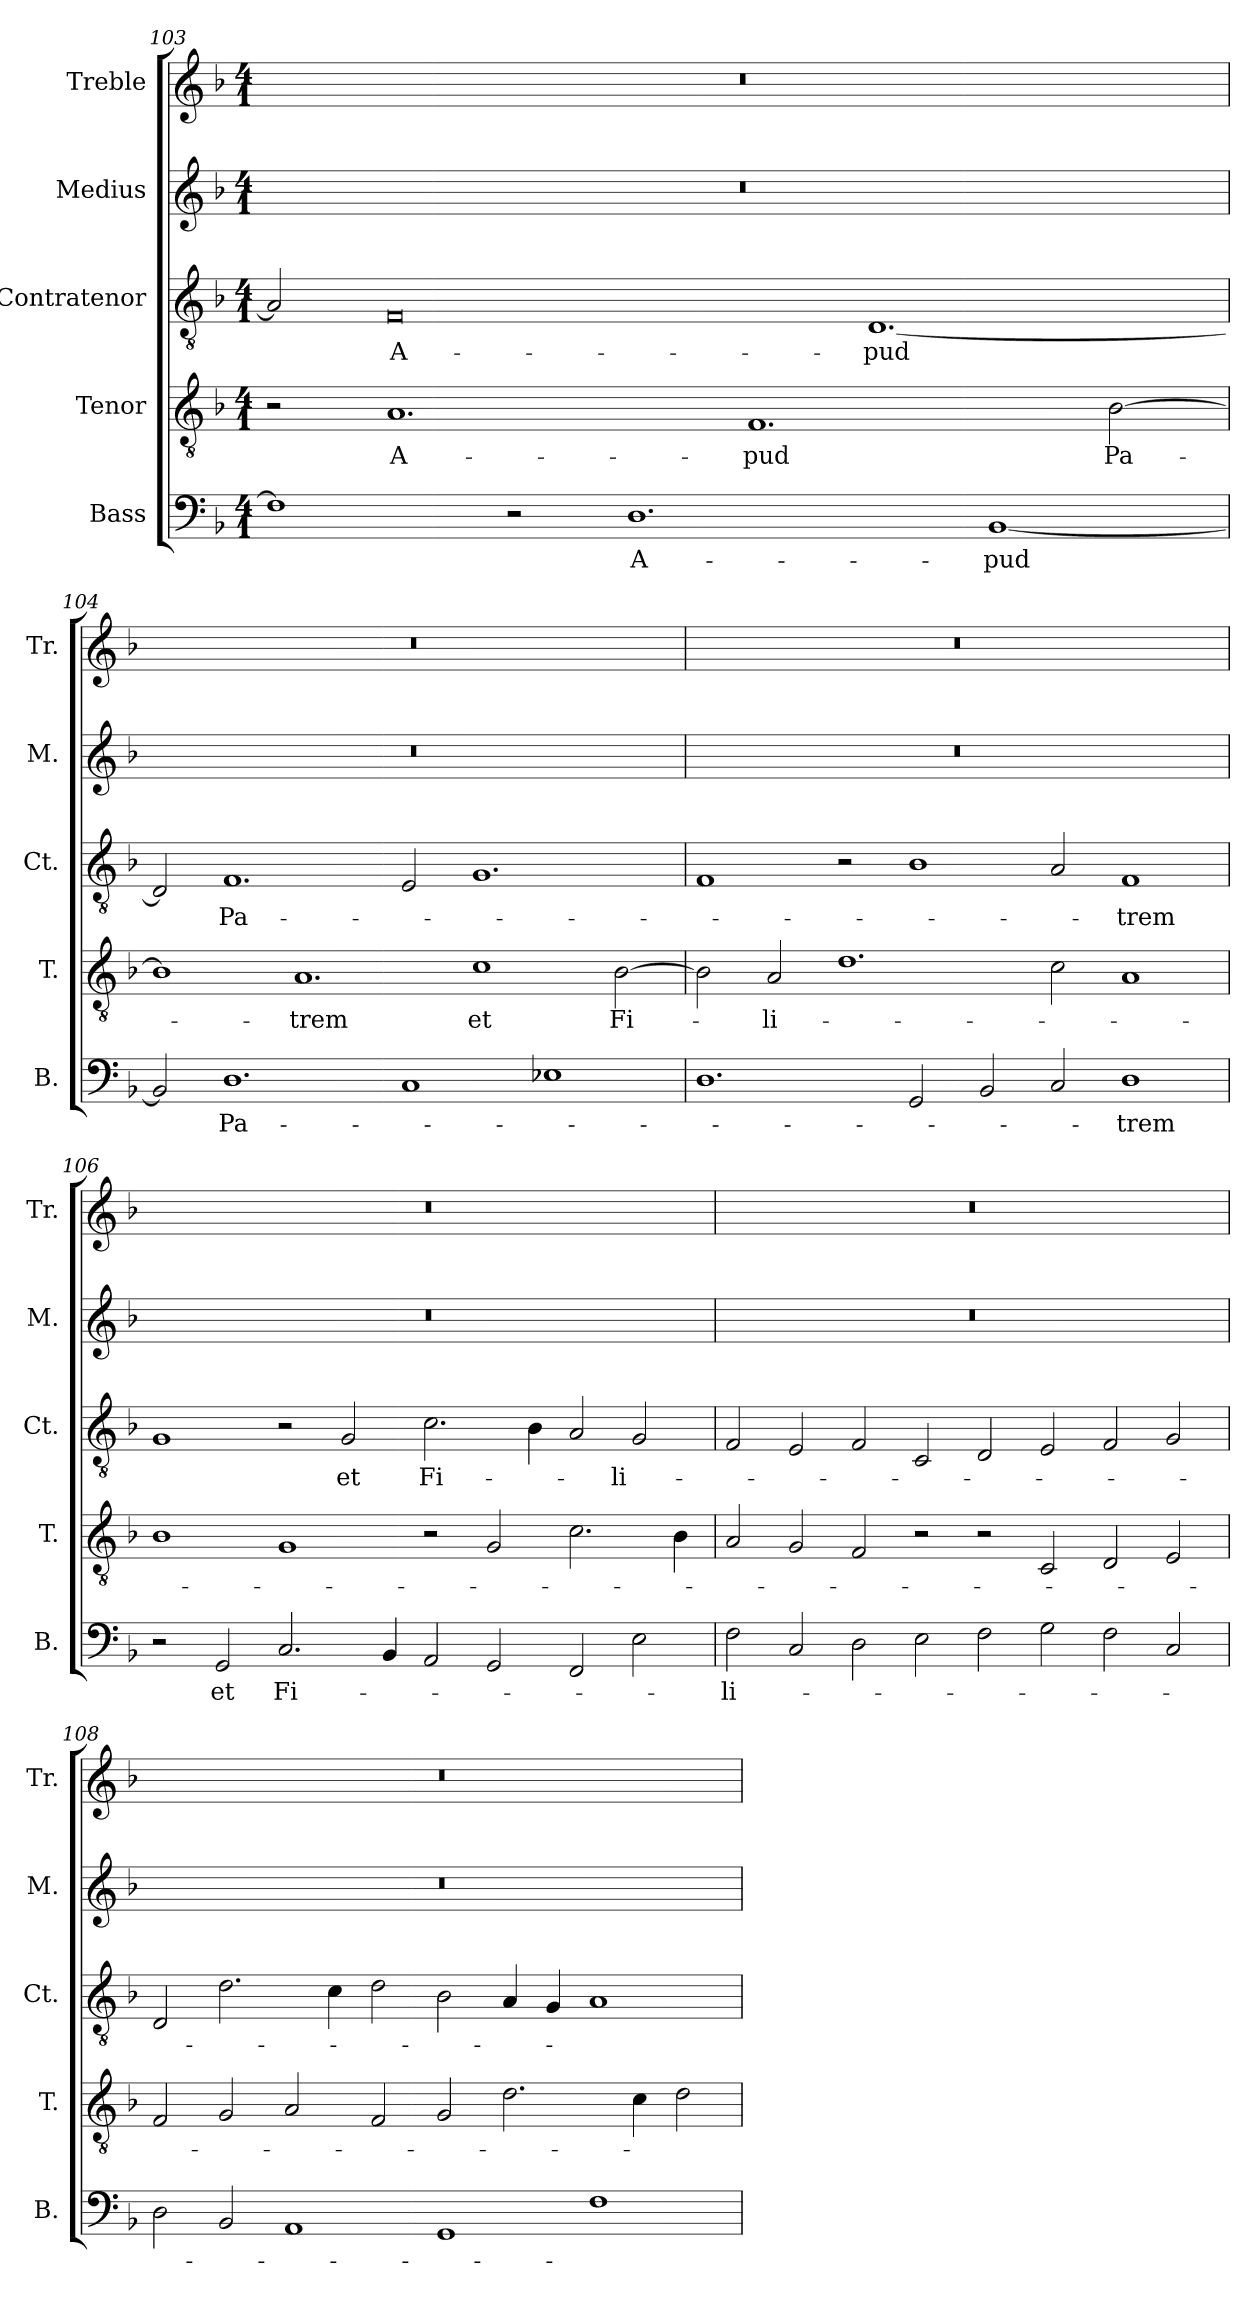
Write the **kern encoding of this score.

**kern	**text	**kern	**text	**kern	**text	**kern	**kern
*part5	*part5	*part4	*part4	*part3	*part3	*part2	*part1
*staff5	*staff5	*staff4	*staff4	*staff3	*staff3	*staff2	*staff1
*I"Bass	*	*I"Tenor	*	*I"Contratenor	*	*I"Medius	*I"Treble
*I'B.	*	*I'T.	*	*I'Ct.	*	*I'M.	*I'Tr.
*clefF4	*	*clefGv2	*	*clefGv2	*	*clefG2	*clefG2
*	*	*ITrd7c12	*	*ITrd7c12	*	*	*
*k[b-]	*	*k[b-]	*	*k[b-]	*	*k[b-]	*k[b-]
*d:	*	*d:	*	*d:	*	*d:	*d:
*M4/1	*	*M4/1	*	*M4/1	*	*M4/1	*M4/1
=103	=103	=103	=103	=103	=103	=103	=103
!	!	!	!	!	!	!LO:N:vis=1	!LO:N:vis=1
1Fi]	.	2r	.	2AAi/]	.	00r	00r
!	!	!	!LO:LY:b:color=#000000	!	!	!	!
!	!	!	!	!	!LO:LY:b:color=#000000	!	!
.	.	1.AAi	A-	0FFi	A-	.	.
2r	.	.	.	.	.	.	.
!	!LO:LY:b:color=#000000	!	!	!	!	!	!
1.Di	A-	.	.	.	.	.	.
!	!	!	!LO:LY:b:color=#000000	!	!	!	!
.	.	1.FFi	-pud	.	.	.	.
!	!	!	!	!	!LO:LY:b:color=#000000	!	!
.	.	.	.	[<1.DDi	-pud	.	.
!	!LO:LY:b:color=#000000	!	!	!	!	!	!
[<1BB-i	-pud	.	.	.	.	.	.
!	!	!	!LO:LY:b:color=#000000	!	!	!	!
.	.	[>2BB-i\	Pa-	.	.	.	.
=104	=104	=104	=104	=104	=104	=104	=104
!	!	!	!	!	!	!LO:N:vis=1	!LO:N:vis=1
2BB-i/]	.	1BB-i]	.	2DDi/]	.	00r	00r
!	!LO:LY:b:color=#000000	!	!	!	!	!	!
!	!	!	!	!	!LO:LY:b:color=#000000	!	!
1.Di	Pa-	.	.	1.FFi	Pa-	.	.
!	!	!	!LO:LY:b:color=#000000	!	!	!	!
.	.	1.AAi	-trem	.	.	.	.
1Ci	.	.	.	2EEi/	.	.	.
!	!	!	!LO:LY:b:color=#000000	!	!	!	!
.	.	1Ci	et	1.GGi	.	.	.
1E-Xi	.	.	.	.	.	.	.
!	!	!	!LO:LY:b:color=#000000	!	!	!	!
.	.	[>2BB-i\	Fi-	.	.	.	.
!!LO:LB:g=z
=105	=105	=105	=105	=105	=105	=105	=105
!	!	!	!	!	!	!LO:N:vis=1	!LO:N:vis=1
1.Di	.	2BB-i\]	.	1FFi	.	00r	00r
!	!	!	!LO:LY:b:color=#000000	!	!	!	!
.	.	2AAi/	-li-	.	.	.	.
.	.	1.Di	.	2r	.	.	.
2GGi/	.	.	.	1BB-i	.	.	.
2BB-i/	.	.	.	.	.	.	.
2Ci/	.	2Ci\	.	2AAi/	.	.	.
!	!LO:LY:b:color=#000000	!	!	!	!	!	!
!	!	!	!	!	!LO:LY:b:color=#000000	!	!
1Di	-trem	1AAi	.	1FFi	-trem	.	.
=106	=106	=106	=106	=106	=106	=106	=106
!	!	!	!	!	!	!LO:N:vis=1	!LO:N:vis=1
2r	.	1BB-i	.	1GGi	.	00r	00r
!	!LO:LY:b:color=#000000	!	!	!	!	!	!
2GGi/	et	.	.	.	.	.	.
!	!LO:LY:b:color=#000000	!	!	!	!	!	!
2.Ci/	Fi-	1GGi	.	2r	.	.	.
!	!	!	!	!	!LO:LY:b:color=#000000	!	!
.	.	.	.	2GGi/	et	.	.
4BB-i/	.	.	.	.	.	.	.
!	!	!	!	!	!LO:LY:b:color=#000000	!	!
2AAi/	.	2r	.	2.Ci\	Fi-	.	.
2GGi/	.	2GGi/	.	.	.	.	.
.	.	.	.	4BB-i\	.	.	.
2FFi/	.	2.Ci\	.	2AAi/	.	.	.
!	!	!	!	!	!LO:LY:b:color=#000000	!	!
2Ei\	.	.	.	2GGi/	-li-	.	.
.	.	4BB-i\	.	.	.	.	.
!!LO:PB:g=z
=107	=107	=107	=107	=107	=107	=107	=107
!	!LO:LY:b:color=#000000	!	!	!	!	!LO:N:vis=1	!LO:N:vis=1
2Fi\	-li-	2AAi/	.	2FFi/	.	00r	00r
2Ci/	.	2GGi/	.	2EEi/	.	.	.
2Di\	.	2FFi/	.	2FFi/	.	.	.
2Ei\	.	2r	.	2CCi/	.	.	.
2Fi\	.	2r	.	2DDi/	.	.	.
2Gi\	.	2CCi/	.	2EEi/	.	.	.
2Fi\	.	2DDi/	.	2FFi/	.	.	.
2Ci/	.	2EEi/	.	2GGi/	.	.	.
=108	=108	=108	=108	=108	=108	=108	=108
!	!	!	!	!	!	!LO:N:vis=1	!LO:N:vis=1
2Di\	.	2FFi/	.	2DDi/	.	00r	00r
2BB-i/	.	2GGi/	.	2.Di\	.	.	.
1AAi	.	2AAi/	.	.	.	.	.
.	.	.	.	4Ci\	.	.	.
.	.	2FFi/	.	2Di\	.	.	.
1GGi	.	2GGi/	.	2BB-i\	.	.	.
.	.	2.Di\	.	4AAi/	.	.	.
.	.	.	.	4GGi/	.	.	.
1Fi	.	.	.	1AAi	.	.	.
.	.	4Ci\	.	.	.	.	.
.	.	2Di\	.	.	.	.	.
=	=	=	=	=	=	=	=
*-	*-	*-	*-	*-	*-	*-	*-
